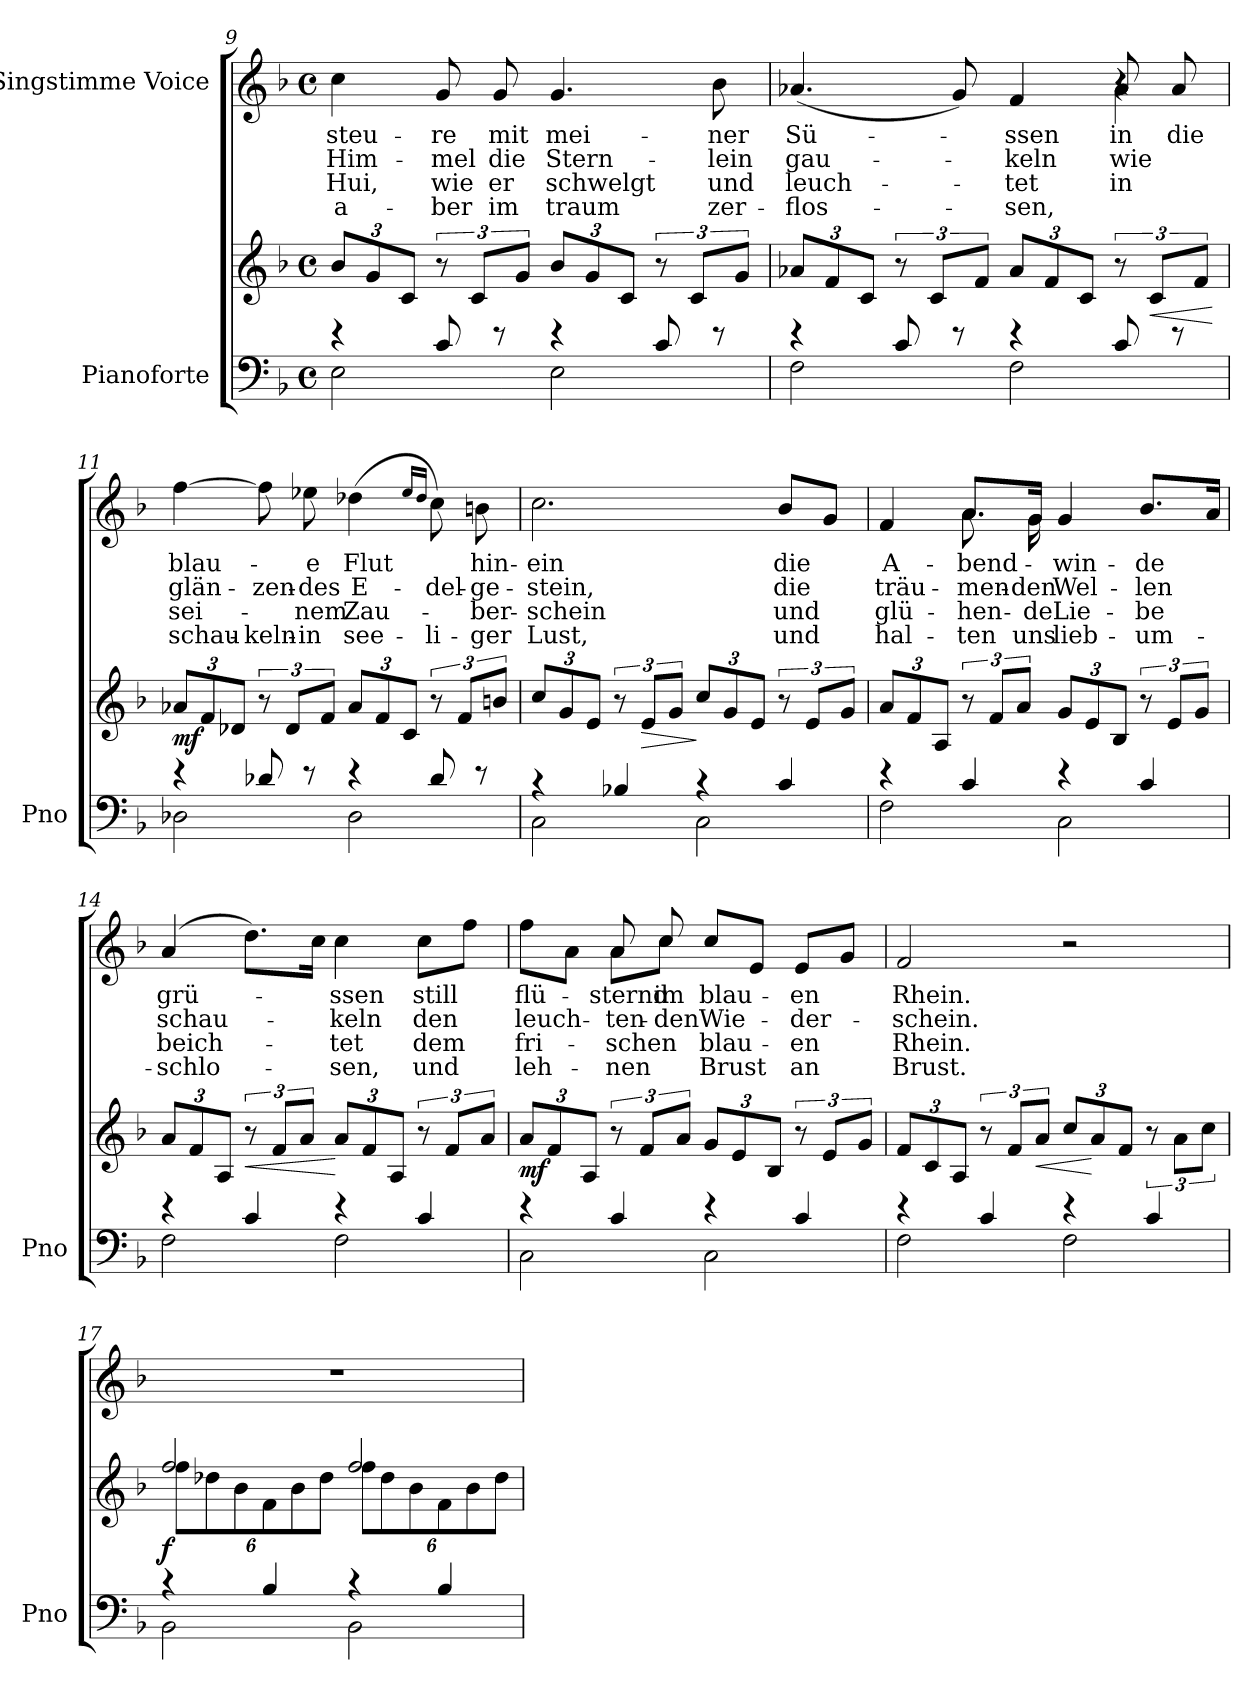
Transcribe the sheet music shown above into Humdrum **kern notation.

**kern	**kern	**dynam	**kern	**text	**text	**text	**text
*part2	*part2	*part2	*part1	*part1	*part1	*part1	*part1
*staff3	*staff2	*staff2/3	*staff1	*staff1	*staff1	*staff1	*staff1
*I"Pianoforte	*	*	*I"Singstimme Voice	*	*	*	*
*I'Pno	*	*	*	*	*	*	*
*clefF4	*clefG2	*	*clefG2	*	*	*	*
*k[b-]	*k[b-]	*	*k[b-]	*	*	*	*
*M4/4	*M4/4	*	*M4/4	*	*	*	*
*met(c)	*met(c)	*	*met(c)	*	*	*	*
=9	=9	=9	=9	=9	=9	=9	=9
*^	*	*	*	*	*	*	*
*	*	*Xbrackettup	*	*	*	*	*	*
4r	2E\	12b-/L	.	4cc\	steu-	Him-	Hui,	a-
.	.	12g/	.	.	.	.	.	.
.	.	12c/J	.	.	.	.	.	.
*	*	*brackettup	*	*	*	*	*	*
8c/	.	12r	.	8g/	-re	-mel	wie	-ber
.	.	12c/L	.	.	.	.	.	.
8r	.	.	.	8g/	mit	die	er	im
.	.	12g/J	.	.	.	.	.	.
*	*	*Xbrackettup	*	*	*	*	*	*
4r	2E\	12b-/L	.	4.g/	mei-	Stern-	schwelgt	traum
.	.	12g/	.	.	.	.	.	.
.	.	12c/J	.	.	.	.	.	.
*	*	*brackettup	*	*	*	*	*	*
8c/	.	12r	.	.	.	.	.	.
.	.	12c/L	.	.	.	.	.	.
8r	.	.	.	8b-\	-ner	-lein	und	zer-
.	.	12g/J	.	.	.	.	.	.
=10	=10	=10	=10	=10	=10	=10	=10	=10
*	*	*Xbrackettup	*	*	*	*	*	*
*	*	*	*	*^	*	*	*	*
*	*	*	*	*	*^	*	*	*	*
4r	2F\	12a-X/L	.	(4.a-X/	2ryy	2.ryy	Sü-	gau-	leuch-	-flos-
.	.	12f/	.	.	.	.	.	.	.	.
.	.	12c/J	.	.	.	.	.	.	.	.
*	*	*brackettup	*	*	*	*	*	*	*	*
8c/	.	12r	.	.	.	.	.	.	.	.
.	.	12c/L	.	.	.	.	.	.	.	.
8r	.	.	.	8g/)	.	.	.	.	.	.
.	.	12f/J	.	.	.	.	.	.	.	.
*	*	*Xbrackettup	*	*	*	*	*	*	*	*
4r	2F\	12a-/L	.	4f/	4ryy	.	-ssen	-keln	-tet	-sen,
.	.	12f/	.	.	.	.	.	.	.	.
.	.	12c/J	.	.	.	.	.	.	.	.
*	*	*brackettup	*	*	*	*	*	*	*	*
8c/	.	12r	.	8a-/	4a-\	4r	in	wie	in	.
!	!	!	!LO:HP:b	!	!	!	!	!	!	!
.	.	12c/L	<	.	.	.	.	.	.	.
8r	.	.	.	8a-/	.	.	die	.	.	.
.	.	12f/J	.	.	.	.	.	.	.	.
*v	*v	*	*	*v	*v	*v	*	*	*	*
.	.	[	.	.	.	.	.
=11	=11	=11	=11	=11	=11	=11	=11
*^	*	*	*	*	*	*	*
*	*	*Xbrackettup	*	*	*	*	*	*
!	!	!	!LO:DY:b	!	!	!	!	!
4r	2D-X\	12a-X/L	mf	[4ff\	blau-	glän-	sei-	schau-
.	.	12f/	.	.	.	.	.	.
.	.	12d-X/J	.	.	.	.	.	.
*	*	*brackettup	*	*	*	*	*	*
8d-j/	.	12r	.	8ff\]	.	-zen-	.	-keln-
.	.	12d-/L	.	.	.	.	.	.
8r	.	.	.	8ee-X\	-e	-des	-nem	-in
.	.	12f/J	.	.	.	.	.	.
*	*	*Xbrackettup	*	*	*	*	*	*
4r	2D-\	12a-/L	.	(4dd-X\	Flut	E-	Zau-	see-
.	.	12f/	.	.	.	.	.	.
.	.	12c/J	.	.	.	.	.	.
.	.	.	.	16qee-/LL	.	.	.	.
.	.	.	.	16qdd-/JJ	.	.	.	.
*	*	*brackettup	*	*	*	*	*	*
8d-/	.	12r	.	8cc\)	.	-del-	.	-li-
.	.	12f/L	.	.	.	.	.	.
8r	.	.	.	8bn\	hin-	-ge-	-ber-	-ger
.	.	12bn/J	.	.	.	.	.	.
=12	=12	=12	=12	=12	=12	=12	=12	=12
*	*	*Xbrackettup	*	*	*	*	*	*
4r	2C\	12cc/L	.	2.cc\	-ein	-stein,	-schein	Lust,
.	.	12g/	.	.	.	.	.	.
.	.	12e/J	.	.	.	.	.	.
*	*	*brackettup	*	*	*	*	*	*
4B-X/	.	12r	.	.	.	.	.	.
!	!	!	!LO:HP:b	!	!	!	!	!
.	.	12e/L	>	.	.	.	.	.
.	.	12g/J	.	.	.	.	.	.
*	*	*Xbrackettup	*	*	*	*	*	*
4r	2C\	12cc/L	]	.	.	.	.	.
.	.	12g/	.	.	.	.	.	.
.	.	12e/J	.	.	.	.	.	.
*	*	*brackettup	*	*	*	*	*	*
4c/	.	12r	.	8b-/L	die	die	und	und
.	.	12e/L	.	.	.	.	.	.
.	.	.	.	8g/J	.	.	.	.
.	.	12g/J	.	.	.	.	.	.
=13	=13	=13	=13	=13	=13	=13	=13	=13
*	*	*Xbrackettup	*	*	*	*	*	*
*	*	*	*	*^	*	*	*	*
4r	2F\	12a/L	.	4f/	4ryy	A-	träu-	glü-	hal-
.	.	12f/	.	.	.	.	.	.	.
.	.	12A/J	.	.	.	.	.	.	.
*	*	*brackettup	*	*	*	*	*	*	*
4c/	.	12r	.	8.a/L	8.a\	-bend-	-men-	-hen-	-ten
.	.	12f/L	.	.	.	.	.	.	.
.	.	12a/J	.	.	.	.	.	.	.
.	.	.	.	16g/Jk	16g\	.	-den	-de	uns
*	*	*Xbrackettup	*	*	*	*	*	*	*
4r	2C\	12g/L	.	4g/	4ryy	-win-	Wel-	Lie-	lieb-
.	.	12e/	.	.	.	.	.	.	.
.	.	12B-/J	.	.	.	.	.	.	.
*	*	*brackettup	*	*	*	*	*	*	*
4c/	.	12r	.	8.b-/L	4ryy	-de	-len	-be	-um-
.	.	12e/L	.	.	.	.	.	.	.
.	.	12g/J	.	.	.	.	.	.	.
.	.	.	.	16a/Jk	.	.	.	.	.
*	*	*	*	*v	*v	*	*	*	*
=14	=14	=14	=14	=14	=14	=14	=14	=14
*	*	*Xbrackettup	*	*	*	*	*	*
4r	2F\	12a/L	.	(4a/	grü-	schau-	beich-	-schlo-
.	.	12f/	.	.	.	.	.	.
.	.	12A/J	.	.	.	.	.	.
*	*	*brackettup	*	*	*	*	*	*
!	!	!	!LO:HP:b	!	!	!	!	!
4c/	.	12r	<	8.dd\L)	.	.	.	.
.	.	12f/L	.	.	.	.	.	.
.	.	12a/J	.	.	.	.	.	.
.	.	.	.	16cc\Jk	.	.	.	.
*	*	*Xbrackettup	*	*	*	*	*	*
4r	2F\	12a/L	[	4cc\	-ssen	-keln	-tet	-sen,
.	.	12f/	.	.	.	.	.	.
.	.	12A/J	.	.	.	.	.	.
*	*	*brackettup	*	*	*	*	*	*
4c/	.	12r	.	8cc\L	still	den	dem	und
.	.	12f/L	.	.	.	.	.	.
.	.	.	.	8ff\J	.	.	.	.
.	.	12a/J	.	.	.	.	.	.
=15	=15	=15	=15	=15	=15	=15	=15	=15
*	*	*Xbrackettup	*	*	*	*	*	*
*	*	*	*	*^	*	*	*	*
!	!	!	!LO:DY:b	!	!	!	!	!	!
4r	2C\	12a/L	mf	8ff\L	4ryy	flü-	leuch-	fri-	leh-
.	.	12f/	.	.	.	.	.	.	.
.	.	.	.	8a\J	.	.	.	.	.
.	.	12A/J	.	.	.	.	.	.	.
*	*	*brackettup	*	*	*	*	*	*	*
4c/	.	12r	.	8a/	8a\L	-sternd	-ten-	-schen	-nen
.	.	12f/L	.	.	.	.	.	.	.
.	.	.	.	8cc/	8cc\J	im	-den	.	.
.	.	12a/J	.	.	.	.	.	.	.
*	*	*Xbrackettup	*	*	*	*	*	*	*
4r	2C\	12g/L	.	8cc/L	2ryy	blau-	Wie-	blau-	Brust
.	.	12e/	.	.	.	.	.	.	.
.	.	.	.	8e/J	.	.	.	.	.
.	.	12B-/J	.	.	.	.	.	.	.
*	*	*brackettup	*	*	*	*	*	*	*
4c/	.	12r	.	8e/L	.	-en	-der-	-en	an
.	.	12e/L	.	.	.	.	.	.	.
.	.	.	.	8g/J	.	.	.	.	.
.	.	12g/J	.	.	.	.	.	.	.
*	*	*	*	*v	*v	*	*	*	*
=16	=16	=16	=16	=16	=16	=16	=16	=16
*	*	*Xbrackettup	*	*	*	*	*	*
4r	2F\	12f/L	.	2f/	Rhein.	-schein.	Rhein.	Brust.
.	.	12c/	.	.	.	.	.	.
.	.	12A/J	.	.	.	.	.	.
*	*	*brackettup	*	*	*	*	*	*
4c/	.	12r	.	.	.	.	.	.
.	.	12f/L	.	.	.	.	.	.
!	!	!	!LO:HP:b	!	!	!	!	!
.	.	12a/J	<	.	.	.	.	.
*	*	*Xbrackettup	*	*	*	*	*	*
4r	2F\	12cc/L	.	2r	.	.	.	.
.	.	12a/	[	.	.	.	.	.
.	.	12f/J	.	.	.	.	.	.
*	*	*brackettup	*	*	*	*	*	*
4c/	.	12r	.	.	.	.	.	.
.	.	12a\L	.	.	.	.	.	.
.	.	12cc\J	.	.	.	.	.	.
=17	=17	=17	=17	=17	=17	=17	=17	=17
*	*	*^	*	*	*	*	*	*
*	*	*	*Xbrackettup	*	*	*	*	*	*
!	!	!	!	!LO:DY:b	!	!	!	!	!
4r	2BB-\	2ff/	12ff\L	f	1r	.	.	.	.
.	.	.	12dd-X\	.	.	.	.	.	.
.	.	.	12b-\	.	.	.	.	.	.
4B-/	.	.	12f\	.	.	.	.	.	.
.	.	.	12b-\	.	.	.	.	.	.
.	.	.	12dd-\J	.	.	.	.	.	.
4r	2BB-\	2ff/	12ff\L	.	.	.	.	.	.
.	.	.	12dd-\	.	.	.	.	.	.
.	.	.	12b-\	.	.	.	.	.	.
4B-/	.	.	12f\	.	.	.	.	.	.
.	.	.	12b-\	.	.	.	.	.	.
.	.	.	12dd-\J	.	.	.	.	.	.
*v	*v	*	*	*	*	*	*	*	*
*	*v	*v	*	*	*	*	*	*
=	=	=	=	=	=	=	=
*-	*-	*-	*-	*-	*-	*-	*-
